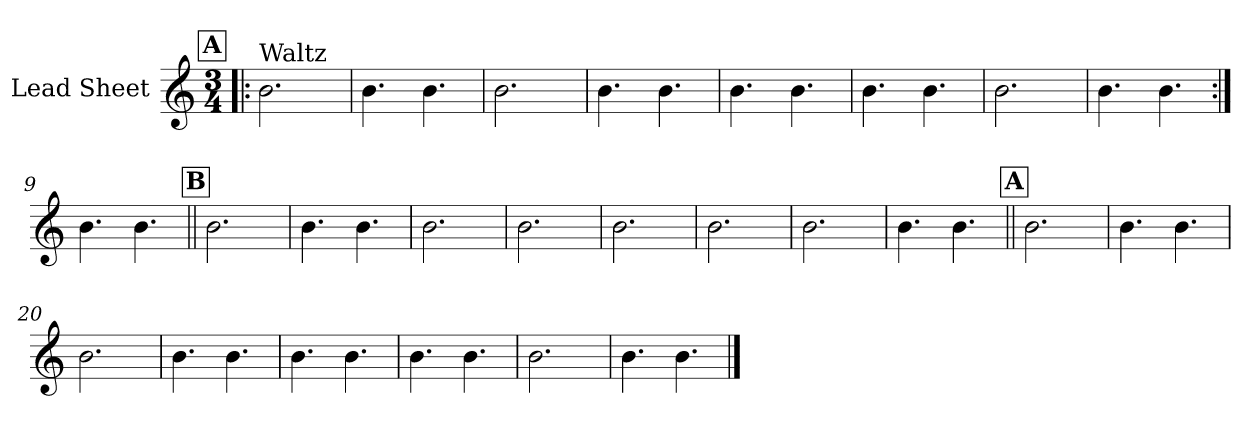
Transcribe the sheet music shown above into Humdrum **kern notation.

**kern
*part1
*staff1
*I"Lead Sheet
*clefG2
*k[]
*M3/4
!!LO:REH:place=s1:a:fs=14:t=A
=1!|:
!LO:TX:a:t=Waltz
2.b\
=2
4.b\
4.b\
=3
2.b\
=4
4.b\
4.b\
!!LO:LB:g=z
=5
4.b\
4.b\
=6
4.b\
4.b\
=7
2.b\
=8
4.b\
4.b\
!!LO:LB:g=z
=9:|!
4.b\
4.b\
!!LO:LB:g=z
!!LO:REH:place=s1:a:fs=14:t=B
=10||
2.b\
=11
4.b\
4.b\
=12
2.b\
=13
2.b\
!!LO:LB:g=z
=14
2.b\
=15
2.b\
=16
2.b\
=17
4.b\
4.b\
!!LO:LB:g=z
!!LO:REH:place=s1:a:fs=14:t=A
=18||
2.b\
=19
4.b\
4.b\
=20
2.b\
=21
4.b\
4.b\
!!LO:LB:g=z
=22
4.b\
4.b\
=23
4.b\
4.b\
=24
2.b\
=25
4.b\
4.b\
==
*-
